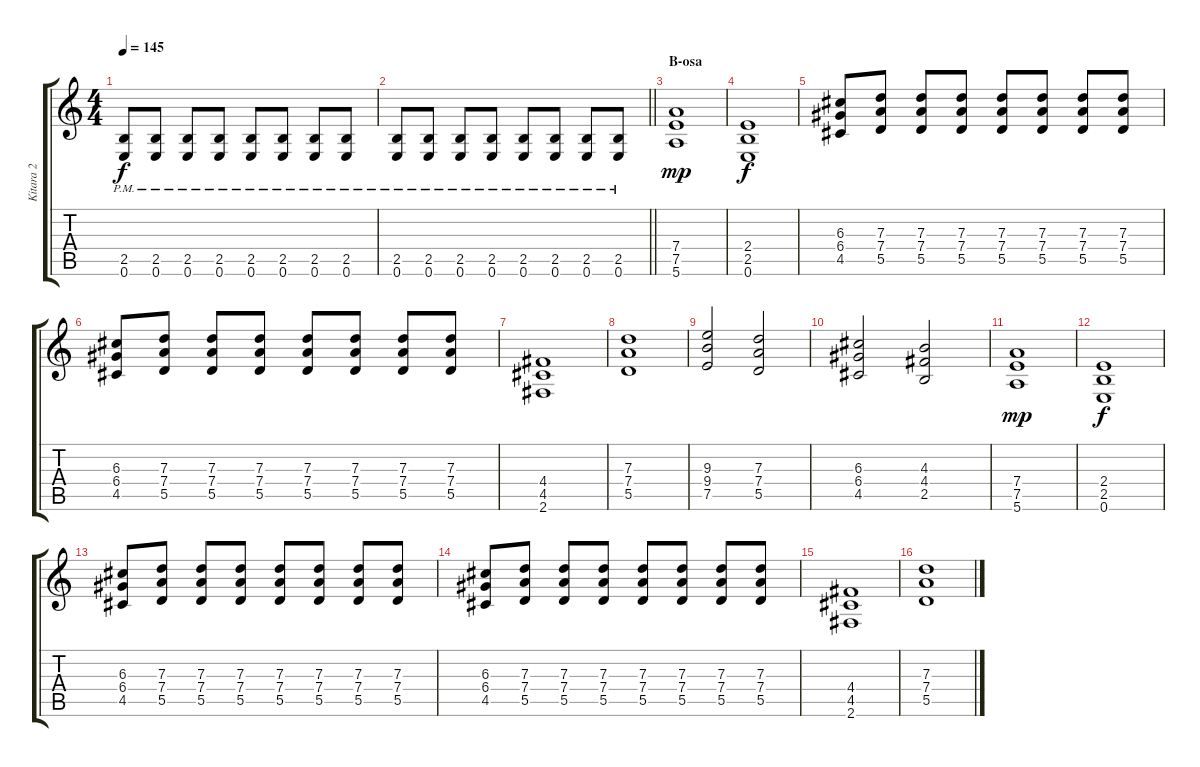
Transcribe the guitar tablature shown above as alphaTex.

\track ("Kitara 2" "Kitara 2") {instrument overdrivenguitar}
\staff {score tabs}
\tuning (E4 B3 G3 D3 A2 E2) {hide}
\ts (4 4)
\tempo 145
\clef g2
\ks c
(2.5{pm} 0.6{pm}).8{dy f} (2.5{pm} 0.6{pm}).8 (2.5{pm} 0.6{pm}).8 (2.5{pm} 0.6{pm}).8 (2.5{pm} 0.6{pm}).8 (2.5{pm} 0.6{pm}).8 (2.5{pm} 0.6{pm}).8 (2.5{pm} 0.6{pm}).8 |
\barLineRight lightlight
(2.5{pm} 0.6{pm}).8 (2.5{pm} 0.6{pm}).8 (2.5{pm} 0.6{pm}).8 (2.5{pm} 0.6{pm}).8 (2.5{pm} 0.6{pm}).8 (2.5{pm} 0.6{pm}).8 (2.5{pm} 0.6{pm}).8 (2.5{pm} 0.6{pm}).8 |
\section ("" "B-osa")
(7.4 7.5 5.6).1{dy mp} |
(2.4 2.5 0.6).1{dy f} |
(6.3 6.4 4.5).8 (7.3 7.4 5.5).8 (7.3 7.4 5.5).8 (7.3 7.4 5.5).8 (7.3 7.4 5.5).8 (7.3 7.4 5.5).8 (7.3 7.4 5.5).8 (7.3 7.4 5.5).8 |
(6.3 6.4 4.5).8 (7.3 7.4 5.5).8 (7.3 7.4 5.5).8 (7.3 7.4 5.5).8 (7.3 7.4 5.5).8 (7.3 7.4 5.5).8 (7.3 7.4 5.5).8 (7.3 7.4 5.5).8 |
(4.4 4.5 2.6).1 |
(7.3 7.4 5.5).1 |
(9.3 9.4 7.5).2 (7.3 7.4 5.5).2 |
(6.3 6.4 4.5).2 (4.3 4.4 2.5).2 |
(7.4 7.5 5.6).1{dy mp} |
(2.4 2.5 0.6).1{dy f} |
(6.3 6.4 4.5).8 (7.3 7.4 5.5).8 (7.3 7.4 5.5).8 (7.3 7.4 5.5).8 (7.3 7.4 5.5).8 (7.3 7.4 5.5).8 (7.3 7.4 5.5).8 (7.3 7.4 5.5).8 |
(6.3 6.4 4.5).8 (7.3 7.4 5.5).8 (7.3 7.4 5.5).8 (7.3 7.4 5.5).8 (7.3 7.4 5.5).8 (7.3 7.4 5.5).8 (7.3 7.4 5.5).8 (7.3 7.4 5.5).8 |
(4.4 4.5 2.6).1 |
(7.3 7.4 5.5).1
